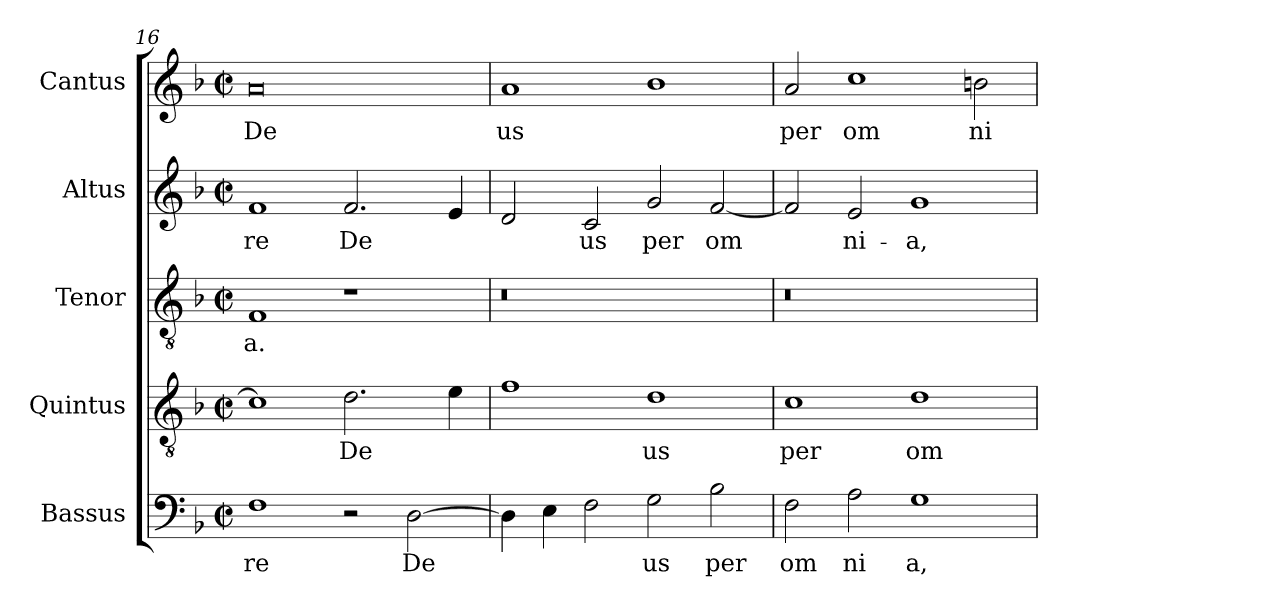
**kern	**text	**kern	**text	**kern	**text	**kern	**text	**kern	**text
*part5	*part5	*part4	*part4	*part3	*part3	*part2	*part2	*part1	*part1
*staff5	*staff5	*staff4	*staff4	*staff3	*staff3	*staff2	*staff2	*staff1	*staff1
*I"Bassus	*	*I"Quintus	*	*I"Tenor	*	*I"Altus	*	*I"Cantus	*
*clefF4	*	*clefGv2	*	*clefGv2	*	*clefG2	*	*clefG2	*
*k[b-]	*	*k[b-]	*	*k[b-]	*	*k[b-]	*	*k[b-]	*
*F:	*	*F:	*	*F:	*	*F:	*	*F:	*
*M2/2	*	*M2/2	*	*M2/2	*	*M2/2	*	*M2/2	*
*met(c|)	*	*met(c|)	*	*met(c|)	*	*met(c|)	*	*met(c|)	*
=16	=16	=16	=16	=16	=16	=16	=16	=16	=16
!	!LO:LY:b:cj	!	!LO:LY:b:cj	!	!LO:LY:b:cj	!	!LO:LY:b:cj	!	!LO:LY:b:cj
1F	re	1c]	.	1F	-a.	1f	-re	0a	De
!	!	!	!LO:LY:b:cj	!	!	!	!LO:LY:b:cj	!	!
2r	.	2.d\	De	1r	.	2.f/	De-	.	.
!	!LO:LY:b:cj	!	!	!	!	!	!	!	!
[>2D\	De	.	.	.	.	.	.	.	.
!	!	!	!LO:LY:b:cj	!	!	!	!LO:LY:b:cj	!	!
.	.	4e\	.	.	.	4e/	--	.	.
!!LO:PB:g=z
=17	=17	=17	=17	=17	=17	=17	=17	=17	=17
!	!LO:LY:b:cj	!	!LO:LY:b:cj	!	!	!	!LO:LY:b:cj	!	!LO:LY:b:cj
4D\]	.	1f	.	0r	.	2d/	--	1a	us
!	!LO:LY:b:cj	!	!	!	!	!	!	!	!
4E\	.	.	.	.	.	.	.	.	.
!	!LO:LY:b:cj	!	!	!	!	!	!LO:LY:b:cj	!	!
2F\	.	.	.	.	.	2c/	-us	.	.
!	!LO:LY:b:cj	!	!LO:LY:b:cj	!	!	!	!LO:LY:b:cj	!	!LO:LY:b:cj
2G\	us	1d	us	.	.	2g/	per	1b-	.
!	!LO:LY:b:cj	!	!	!	!	!	!LO:LY:b:cj	!	!
2B-\	per	.	.	.	.	[<2f/	om-	.	.
=18	=18	=18	=18	=18	=18	=18	=18	=18	=18
!	!LO:LY:b:cj	!	!LO:LY:b:cj	!	!	!	!LO:LY:b:cj	!	!LO:LY:b:cj
2F\	om	1c	per	0r	.	2f/]	--	2a/	per
!	!LO:LY:b:cj	!	!	!	!	!	!LO:LY:b:cj	!	!LO:LY:b:cj
2A\	ni	.	.	.	.	2e/	-ni-	1cc	om
!	!LO:LY:b:cj	!	!LO:LY:b:cj	!	!	!	!LO:LY:b:cj	!	!
1G	a,	1d	om	.	.	1g	-a,	.	.
!	!	!	!	!	!	!	!	!	!LO:LY:b:cj
.	.	.	.	.	.	.	.	2b\	ni
=	=	=	=	=	=	=	=	=	=
*-	*-	*-	*-	*-	*-	*-	*-	*-	*-
